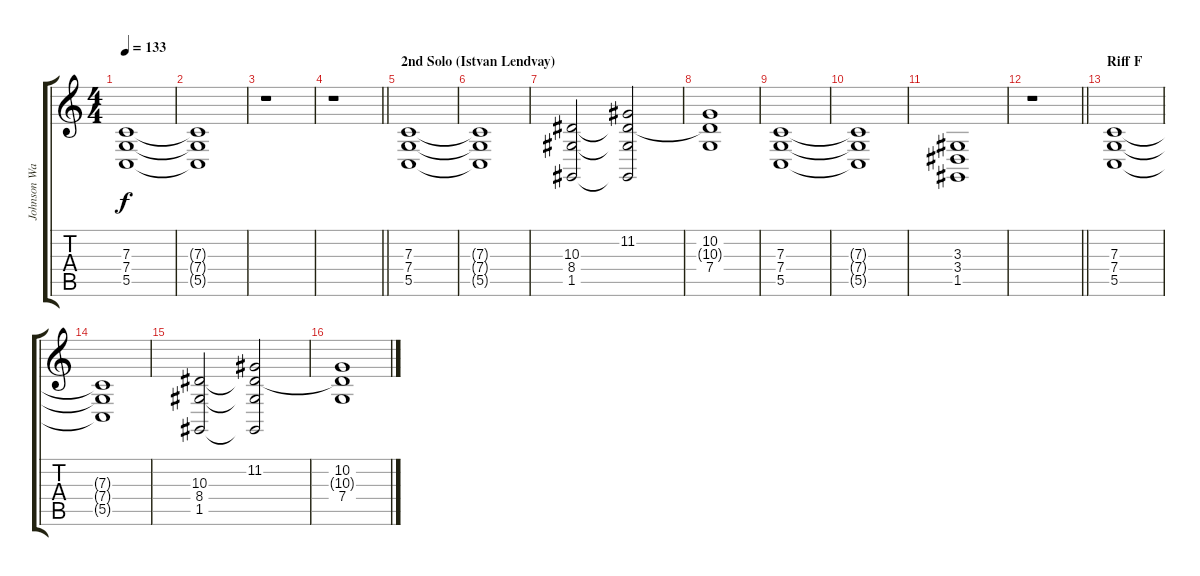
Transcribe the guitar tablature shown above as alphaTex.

\track ("Johnson Wang" "Johnson Wa") {instrument stringensemble2}
\staff {score tabs}
\tuning (D4 A3 F3 C3 G2 C2) {hide}
\ts (4 4)
\tempo 133
\clef g2
\ks c
(7.3 7.4 5.5).1{dy f} |
(7.3{t} 7.4{t} 5.5{t}).1 |
r.1 |
\barLineRight lightlight
r.1 |
\section ("" "2nd Solo (Istvan Lendvay)")
(7.3 7.4 5.5).1 |
(7.3{t} 7.4{t} 5.5{t}).1 |
(10.3 8.4 1.5).2 (11.2 10.3{t} 8.4{t} 1.5{t}).2 |
(10.2 10.3{t} 7.4).1 |
(7.3 7.4 5.5).1 |
(7.3{t} 7.4{t} 5.5{t}).1 |
(3.3 3.4 1.5).1 |
\barLineRight lightlight
r.1 |
\section ("" "Riff F")
(7.3 7.4 5.5).1 |
(7.3{t} 7.4{t} 5.5{t}).1 |
(10.3 8.4 1.5).2 (11.2 10.3{t} 8.4{t} 1.5{t}).2 |
(10.2 10.3{t} 7.4).1
